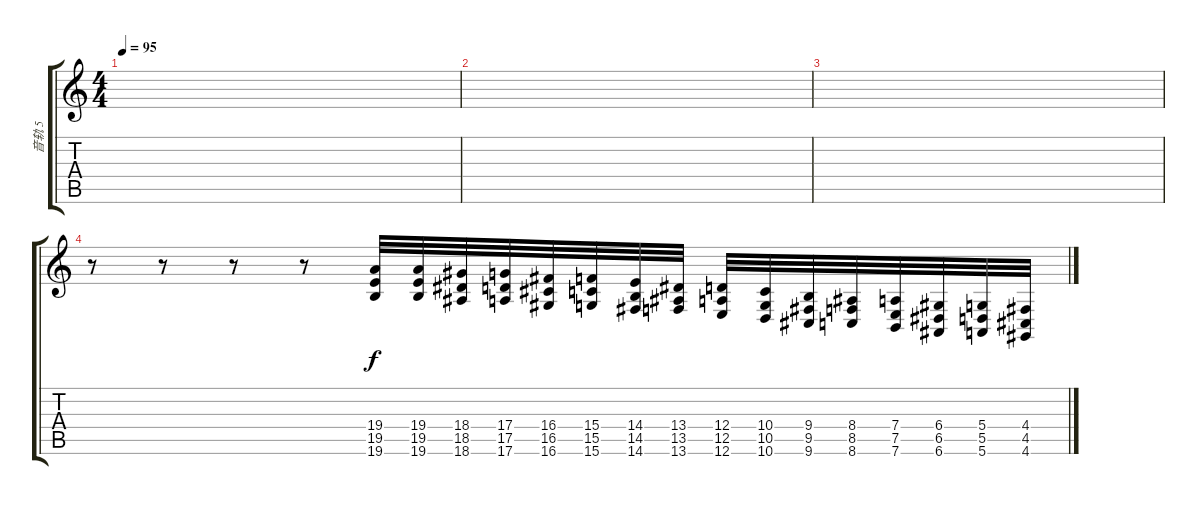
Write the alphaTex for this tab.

\track ("音轨 5" "音轨 5") {instrument guitarfretnoise}
\staff {score tabs}
\tuning (E4 B3 G3 D3 A2 E2) {hide}
\ts (4 4)
\tempo 95
\clef g2
\ks c
|
|
|
r.8 r.8 r.8 r.8 (19.4 19.5 19.6).32 (19.4 19.5 19.6).32 (18.4 18.5 18.6).32 (17.4 17.5 17.6).32 (16.4 16.5 16.6).32 (15.4 15.5 15.6).32 (14.4 14.5 14.6).32 (13.4 13.5 13.6).32 (12.4 12.5 12.6).32 (10.4 10.5 10.6).32 (9.4 9.5 9.6).32 (8.4 8.5 8.6).32 (7.4 7.5 7.6).32 (6.4 6.5 6.6).32 (5.4 5.5 5.6).32 (4.4 4.5 4.6).32
